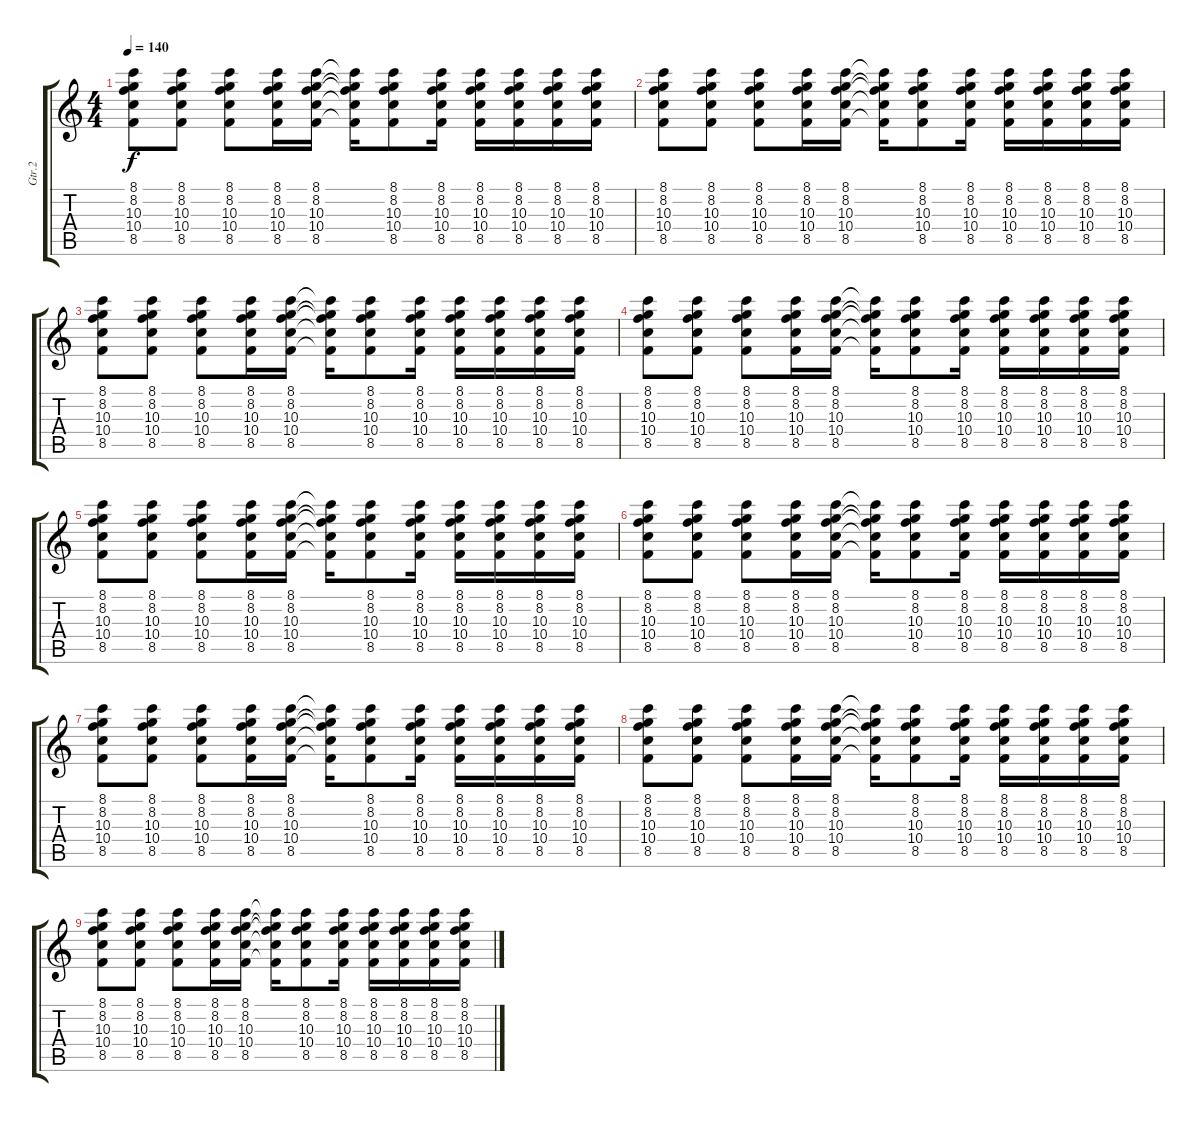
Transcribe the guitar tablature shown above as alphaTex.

\track ("Gtr.2" "Gtr.2") {instrument electricguitarclean}
\staff {score tabs}
\tuning (E4 B3 G3 D3 A2 D2) {hide}
\ts (4 4)
\tempo 140
\clef g2
\ks c
(8.1 8.2 10.3 10.4 8.5).8{dy f} (8.1 8.2 10.3 10.4 8.5).8 (8.1 8.2 10.3 10.4 8.5).8 (8.1 8.2 10.3 10.4 8.5).16 (8.1 8.2 10.3 10.4 8.5).16 (8.1{t} 8.2{t} 10.3{t} 10.4{t} 8.5{t}).16 (8.1 8.2 10.3 10.4 8.5).8 (8.1 8.2 10.3 10.4 8.5).16 (8.1 8.2 10.3 10.4 8.5).16 (8.1 8.2 10.3 10.4 8.5).16 (8.1 8.2 10.3 10.4 8.5).16 (8.1 8.2 10.3 10.4 8.5).16 |
(8.1 8.2 10.3 10.4 8.5).8 (8.1 8.2 10.3 10.4 8.5).8 (8.1 8.2 10.3 10.4 8.5).8 (8.1 8.2 10.3 10.4 8.5).16 (8.1 8.2 10.3 10.4 8.5).16 (8.1{t} 8.2{t} 10.3{t} 10.4{t} 8.5{t}).16 (8.1 8.2 10.3 10.4 8.5).8 (8.1 8.2 10.3 10.4 8.5).16 (8.1 8.2 10.3 10.4 8.5).16 (8.1 8.2 10.3 10.4 8.5).16 (8.1 8.2 10.3 10.4 8.5).16 (8.1 8.2 10.3 10.4 8.5).16 |
(8.1 8.2 10.3 10.4 8.5).8 (8.1 8.2 10.3 10.4 8.5).8 (8.1 8.2 10.3 10.4 8.5).8 (8.1 8.2 10.3 10.4 8.5).16 (8.1 8.2 10.3 10.4 8.5).16 (8.1{t} 8.2{t} 10.3{t} 10.4{t} 8.5{t}).16 (8.1 8.2 10.3 10.4 8.5).8 (8.1 8.2 10.3 10.4 8.5).16 (8.1 8.2 10.3 10.4 8.5).16 (8.1 8.2 10.3 10.4 8.5).16 (8.1 8.2 10.3 10.4 8.5).16 (8.1 8.2 10.3 10.4 8.5).16 |
(8.1 8.2 10.3 10.4 8.5).8 (8.1 8.2 10.3 10.4 8.5).8 (8.1 8.2 10.3 10.4 8.5).8 (8.1 8.2 10.3 10.4 8.5).16 (8.1 8.2 10.3 10.4 8.5).16 (8.1{t} 8.2{t} 10.3{t} 10.4{t} 8.5{t}).16 (8.1 8.2 10.3 10.4 8.5).8 (8.1 8.2 10.3 10.4 8.5).16 (8.1 8.2 10.3 10.4 8.5).16 (8.1 8.2 10.3 10.4 8.5).16 (8.1 8.2 10.3 10.4 8.5).16 (8.1 8.2 10.3 10.4 8.5).16 |
(8.1 8.2 10.3 10.4 8.5).8 (8.1 8.2 10.3 10.4 8.5).8 (8.1 8.2 10.3 10.4 8.5).8 (8.1 8.2 10.3 10.4 8.5).16 (8.1 8.2 10.3 10.4 8.5).16 (8.1{t} 8.2{t} 10.3{t} 10.4{t} 8.5{t}).16 (8.1 8.2 10.3 10.4 8.5).8 (8.1 8.2 10.3 10.4 8.5).16 (8.1 8.2 10.3 10.4 8.5).16 (8.1 8.2 10.3 10.4 8.5).16 (8.1 8.2 10.3 10.4 8.5).16 (8.1 8.2 10.3 10.4 8.5).16 |
(8.1 8.2 10.3 10.4 8.5).8 (8.1 8.2 10.3 10.4 8.5).8 (8.1 8.2 10.3 10.4 8.5).8 (8.1 8.2 10.3 10.4 8.5).16 (8.1 8.2 10.3 10.4 8.5).16 (8.1{t} 8.2{t} 10.3{t} 10.4{t} 8.5{t}).16 (8.1 8.2 10.3 10.4 8.5).8 (8.1 8.2 10.3 10.4 8.5).16 (8.1 8.2 10.3 10.4 8.5).16 (8.1 8.2 10.3 10.4 8.5).16 (8.1 8.2 10.3 10.4 8.5).16 (8.1 8.2 10.3 10.4 8.5).16 |
(8.1 8.2 10.3 10.4 8.5).8 (8.1 8.2 10.3 10.4 8.5).8 (8.1 8.2 10.3 10.4 8.5).8 (8.1 8.2 10.3 10.4 8.5).16 (8.1 8.2 10.3 10.4 8.5).16 (8.1{t} 8.2{t} 10.3{t} 10.4{t} 8.5{t}).16 (8.1 8.2 10.3 10.4 8.5).8 (8.1 8.2 10.3 10.4 8.5).16 (8.1 8.2 10.3 10.4 8.5).16 (8.1 8.2 10.3 10.4 8.5).16 (8.1 8.2 10.3 10.4 8.5).16 (8.1 8.2 10.3 10.4 8.5).16 |
(8.1 8.2 10.3 10.4 8.5).8 (8.1 8.2 10.3 10.4 8.5).8 (8.1 8.2 10.3 10.4 8.5).8 (8.1 8.2 10.3 10.4 8.5).16 (8.1 8.2 10.3 10.4 8.5).16 (8.1{t} 8.2{t} 10.3{t} 10.4{t} 8.5{t}).16 (8.1 8.2 10.3 10.4 8.5).8 (8.1 8.2 10.3 10.4 8.5).16 (8.1 8.2 10.3 10.4 8.5).16 (8.1 8.2 10.3 10.4 8.5).16 (8.1 8.2 10.3 10.4 8.5).16 (8.1 8.2 10.3 10.4 8.5).16 |
(8.1 8.2 10.3 10.4 8.5).8 (8.1 8.2 10.3 10.4 8.5).8 (8.1 8.2 10.3 10.4 8.5).8 (8.1 8.2 10.3 10.4 8.5).16 (8.1 8.2 10.3 10.4 8.5).16 (8.1{t} 8.2{t} 10.3{t} 10.4{t} 8.5{t}).16 (8.1 8.2 10.3 10.4 8.5).8 (8.1 8.2 10.3 10.4 8.5).16 (8.1 8.2 10.3 10.4 8.5).16 (8.1 8.2 10.3 10.4 8.5).16 (8.1 8.2 10.3 10.4 8.5).16 (8.1 8.2 10.3 10.4 8.5).16
